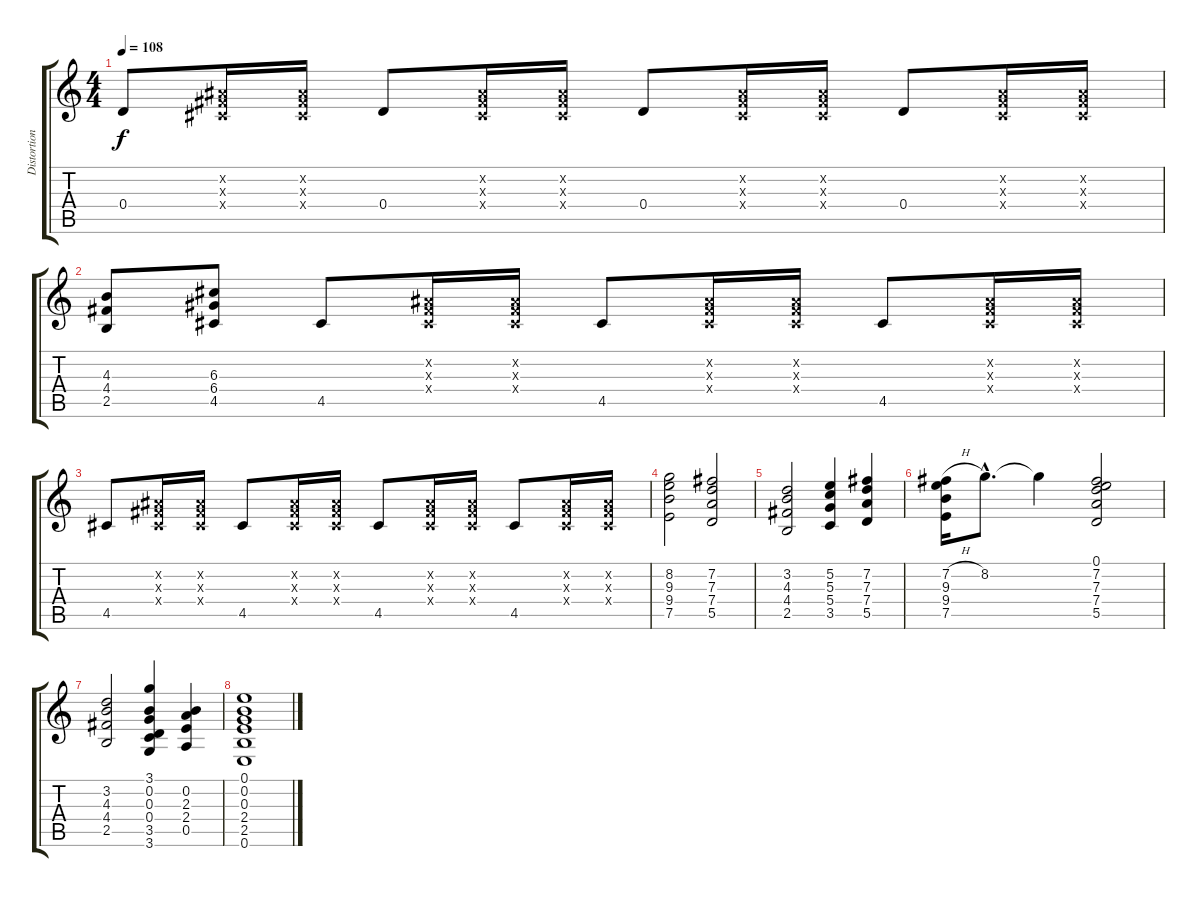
\track ("Distortion Guitar 1" "Distortion") {instrument distortionguitar}
\staff {score tabs}
\tuning (E4 B3 G3 D3 A2 E2) {hide}
\ts (4 4)
\tempo 108
\clef g2
\ks c
0.4.8{dy f} (-1.2{x} -1.3{x} -1.4{x}).16 (-1.2{x} -1.3{x} -1.4{x}).16 0.4.8 (-1.2{x} -1.3{x} -1.4{x}).16 (-1.2{x} -1.3{x} -1.4{x}).16 0.4.8 (-1.2{x} -1.3{x} -1.4{x}).16 (-1.2{x} -1.3{x} -1.4{x}).16 0.4.8 (-1.2{x} -1.3{x} -1.4{x}).16 (-1.2{x} -1.3{x} -1.4{x}).16 |
(4.3 4.4 2.5).8 (6.3 6.4 4.5).8 4.5.8 (-1.2{x} -1.3{x} -1.4{x}).16 (-1.2{x} -1.3{x} -1.4{x}).16 4.5.8 (-1.2{x} -1.3{x} -1.4{x}).16 (-1.2{x} -1.3{x} -1.4{x}).16 4.5.8 (-1.2{x} -1.3{x} -1.4{x}).16 (-1.2{x} -1.3{x} -1.4{x}).16 |
4.5.8 (-1.2{x} -1.3{x} -1.4{x}).16 (-1.2{x} -1.3{x} -1.4{x}).16 4.5.8 (-1.2{x} -1.3{x} -1.4{x}).16 (-1.2{x} -1.3{x} -1.4{x}).16 4.5.8 (-1.2{x} -1.3{x} -1.4{x}).16 (-1.2{x} -1.3{x} -1.4{x}).16 4.5.8 (-1.2{x} -1.3{x} -1.4{x}).16 (-1.2{x} -1.3{x} -1.4{x}).16 |
(8.2 9.3 9.4 7.5).2 (7.2 7.3 7.4 5.5).2 |
(3.2 4.3 4.4 2.5).2 (5.2 5.3 5.4 3.5).4 (7.2 7.3 7.4 5.5).4 |
(7.2{h} 9.3 9.4 7.5).16 8.2{hac}.8{d} 8.2{t}.4 (0.1 7.2 7.3 7.4 5.5).2 |
(3.2 4.3 4.4 2.5).2 (3.1 0.2 0.3 0.4 3.5 3.6).4 (0.2 2.3 2.4 0.5).4 |
(0.1 0.2 0.3 2.4 2.5 0.6).1
